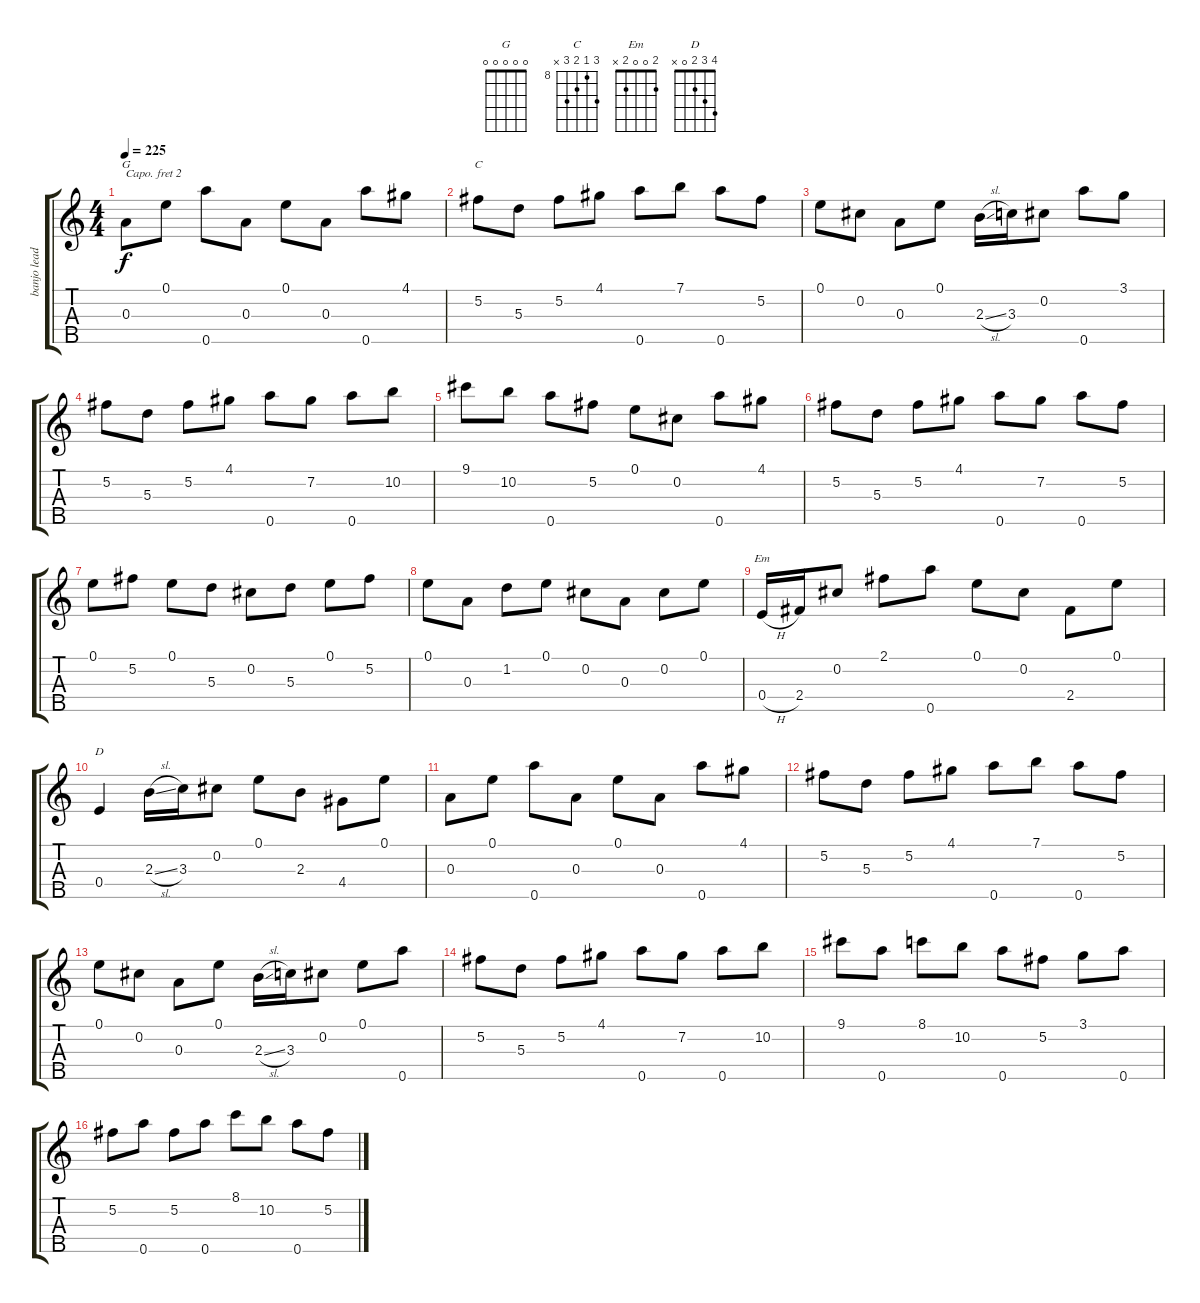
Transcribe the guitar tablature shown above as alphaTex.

\track ("banjo lead" "banjo lead") {instrument banjo}
\staff {score tabs}
\capo 2
\tuning (D4 B3 G3 D3 G4) {hide}
\displaytranspose 12
\chord ("G" 0 0 0 0 0)
\chord ("C" 10 8 9 10 x) {firstfret 8}
\chord ("Em" 2 0 0 2 x)
\chord ("D" 4 3 2 0 x)
\ts (4 4)
\tempo 225
\clef g2
\ks c
0.3.8{ch "G" dy f} 0.1.8 0.5.8 0.3.8 0.1.8 0.3.8 0.5.8 4.1.8 |
5.2.8{ch "C"} 5.3.8 5.2.8 4.1.8 0.5.8 7.1.8 0.5.8 5.2.8 |
0.1.8 0.2.8 0.3.8 0.1.8 2.3{sl}.16 3.3.16 0.2.8 0.5.8 3.1.8 |
5.2.8 5.3.8 5.2.8 4.1.8 0.5.8 7.2.8 0.5.8 10.2.8 |
9.1.8 10.2.8 0.5.8 5.2.8 0.1.8 0.2.8 0.5.8 4.1.8 |
5.2.8 5.3.8 5.2.8 4.1.8 0.5.8 7.2.8 0.5.8 5.2.8 |
0.1.8 5.2.8 0.1.8 5.3.8 0.2.8 5.3.8 0.1.8 5.2.8 |
0.1.8 0.3.8 1.2.8 0.1.8 0.2.8 0.3.8 0.2.8 0.1.8 |
0.4{h}.16{ch "Em"} 2.4.16 0.2.8 2.1.8 0.5.8 0.1.8 0.2.8 2.4.8 0.1.8 |
0.4.4{ch "D"} 2.3{sl}.16 3.3.16 0.2.8 0.1.8 2.3.8 4.4.8 0.1.8 |
0.3.8 0.1.8 0.5.8 0.3.8 0.1.8 0.3.8 0.5.8 4.1.8 |
5.2.8 5.3.8 5.2.8 4.1.8 0.5.8 7.1.8 0.5.8 5.2.8 |
0.1.8 0.2.8 0.3.8 0.1.8 2.3{sl}.16 3.3.16 0.2.8 0.1.8 0.5.8 |
5.2.8 5.3.8 5.2.8 4.1.8 0.5.8 7.2.8 0.5.8 10.2.8 |
9.1.8 0.5.8 8.1.8 10.2.8 0.5.8 5.2.8 3.1.8 0.5.8 |
5.2.8 0.5.8 5.2.8 0.5.8 8.1.8 10.2.8 0.5.8 5.2.8
